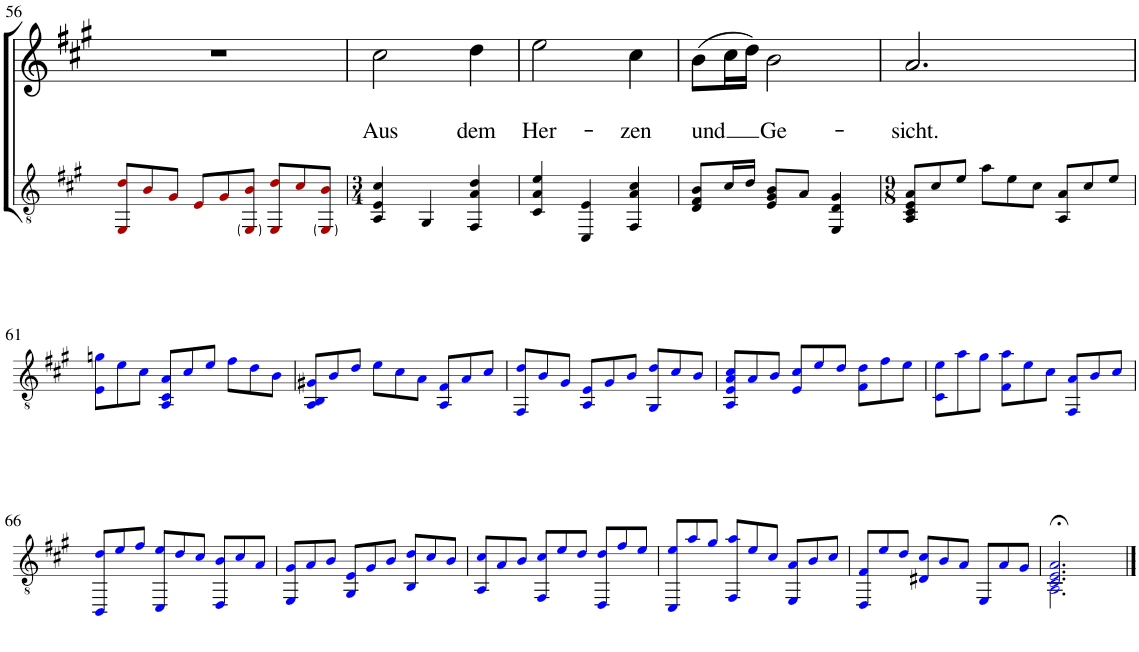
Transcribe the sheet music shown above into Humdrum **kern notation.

**kern	**kern	**text	**text
*part2	*part1	*part1	*part1
*staff2	*staff1	*staff1	*staff1
*I"Liuto	*I"S.	*	*
!!LO:PB:g=z
*clefGv2	*clefG2	*	*
*k[f#c#g#]	*k[f#c#g#]	*	*
*M9/8	*M3/4	*	*
*Xtuplet	*	*	*
=56	=56	=56	=56
12EEi/ 12di/L	2.r	.	.
12Bi/	.	.	.
12G#i/J	.	.	.
12Ei/L	.	.	.
12G#i/	.	.	.
12EEi/ 12Bi/J	.	.	.
12EEi/ 12di/L	.	.	.
12c#i/	.	.	.
12EEi/ 12Bi/J	.	.	.
=57	=57	=57	=57
*M3/4	*	*	*
!	!	!	!LO:LY:b
4AA/ 4E/ 4c#/	2cc#\	.	Aus
4GG#/	.	.	.
!	!	!	!LO:LY:b
4FF#/ 4A/ 4d/	4dd\	.	dem
=58	=58	=58	=58
!	!	!	!LO:LY:b
4C#/ 4A/ 4e/	2ee\	.	Her-
4CC#/ 4E/	.	.	.
!	!	!	!LO:LY:b
4FF#/ 4A/ 4c#/	4cc#\	.	-zen
=59	=59	=59	=59
!	!	!	!LO:LY:b
8D/ 8F#/ 8B/L	(8b\L	.	und
16c#/L	16cc#\L	.	.
16d/JJ	16dd\JJ)	.	.
!	!	!	!LO:LY:b
8E/ 8G#/ 8B/L	2b\	.	Ge-
8A/J	.	.	.
4EE/ 4D/ 4G#/	.	.	.
=60	=60	=60	=60
*M9/8	*	*	*
!	!	!	!LO:LY:b
12AA/ 12C#/ 12E/ 12A/L	2.a/	.	-sicht.
12c#/	.	.	.
12e/J	.	.	.
12a\L	.	.	.
12e\	.	.	.
12c#\J	.	.	.
12AA/ 12A/L	.	.	.
12c#/	.	.	.
12e/J	.	.	.
!!LO:LB:g=z
=61	=61	=61	=61
12Ej\ 12gnj\L	2.r	.	.
12ej\	.	.	.
12c#j\J	.	.	.
12AAj/ 12C#j/ 12Aj/L	.	.	.
12c#j/	.	.	.
12ej/J	.	.	.
12f#j\L	.	.	.
12dj\	.	.	.
12Bj\J	.	.	.
=62	=62	=62	=62
12AAj/ 12BBj/ 12G#Xj/L	2.r	.	.
12Bj/	.	.	.
12dj/J	.	.	.
12ej\L	.	.	.
12c#j\	.	.	.
12Aj\J	.	.	.
12AAj/ 12F#j/L	.	.	.
12Aj/	.	.	.
12c#j/J	.	.	.
=63	=63	=63	=63
12FF#j/ 12dj/L	2.r	.	.
12Bj/	.	.	.
12G#j/J	.	.	.
12AAj/ 12Ej/L	.	.	.
12G#j/	.	.	.
12Bj/J	.	.	.
12GG#j/ 12dj/L	.	.	.
12c#j/	.	.	.
12Bj/J	.	.	.
=64	=64	=64	=64
12AAj/ 12Ej/ 12Aj/ 12c#j/L	2.r	.	.
12Aj/	.	.	.
12Bj/J	.	.	.
12Ej/ 12c#j/L	.	.	.
12ej/	.	.	.
12dj/J	.	.	.
12F#j\ 12dj\L	.	.	.
12f#j\	.	.	.
12ej\J	.	.	.
=65	=65	=65	=65
12C#j\ 12ej\L	2.r	.	.
12aj\	.	.	.
12g#j\J	.	.	.
12F#j\ 12aj\L	.	.	.
12ej\	.	.	.
12c#j\J	.	.	.
12FF#j/ 12Aj/L	.	.	.
12Bj/	.	.	.
12c#j/J	.	.	.
!!LO:LB:g=z
=66	=66	=66	=66
12BBBj/ 12dj/L	2.r	.	.
12ej/	.	.	.
12f#j/J	.	.	.
12CC#j/ 12ej/L	.	.	.
12dj/	.	.	.
12c#j/J	.	.	.
12DDj/ 12Bj/L	.	.	.
12c#j/	.	.	.
12Aj/J	.	.	.
=67	=67	=67	=67
12EEj/ 12G#j/L	2.r	.	.
12Aj/	.	.	.
12Bj/J	.	.	.
12GG#j/ 12Ej/L	.	.	.
12G#j/	.	.	.
12Bj/J	.	.	.
12BBj/ 12dj/L	.	.	.
12c#j/	.	.	.
12Bj/J	.	.	.
=68	=68	=68	=68
12AAj/ 12c#j/L	2.r	.	.
12Aj/	.	.	.
12Bj/J	.	.	.
12FF#j/ 12c#j/L	.	.	.
12ej/	.	.	.
12dj/J	.	.	.
12DDj/ 12dj/L	.	.	.
12f#j/	.	.	.
12ej/J	.	.	.
=69	=69	=69	=69
12CC#j/ 12ej/L	2.r	.	.
12aj/	.	.	.
12g#j/J	.	.	.
12FF#j/ 12aj/L	.	.	.
12ej/	.	.	.
12c#j/J	.	.	.
12EEj/ 12Aj/L	.	.	.
12Bj/	.	.	.
12c#j/J	.	.	.
=70	=70	=70	=70
12DDj/ 12F#j/L	2.r	.	.
12ej/	.	.	.
12dj/J	.	.	.
12D#Xj/ 12c#j/L	.	.	.
12Bj/	.	.	.
12Aj/J	.	.	.
12EEj/L	.	.	.
12Aj/	.	.	.
12G#j/J	.	.	.
=71	=71	=71	=71
*^	*	*	*
2.C#j/;< 2.Ej/;< 2.Aj/;<	2.AAj\	2.r	.	.
*v	*v	*	*	*
==	==	==	==
*-	*-	*-	*-
